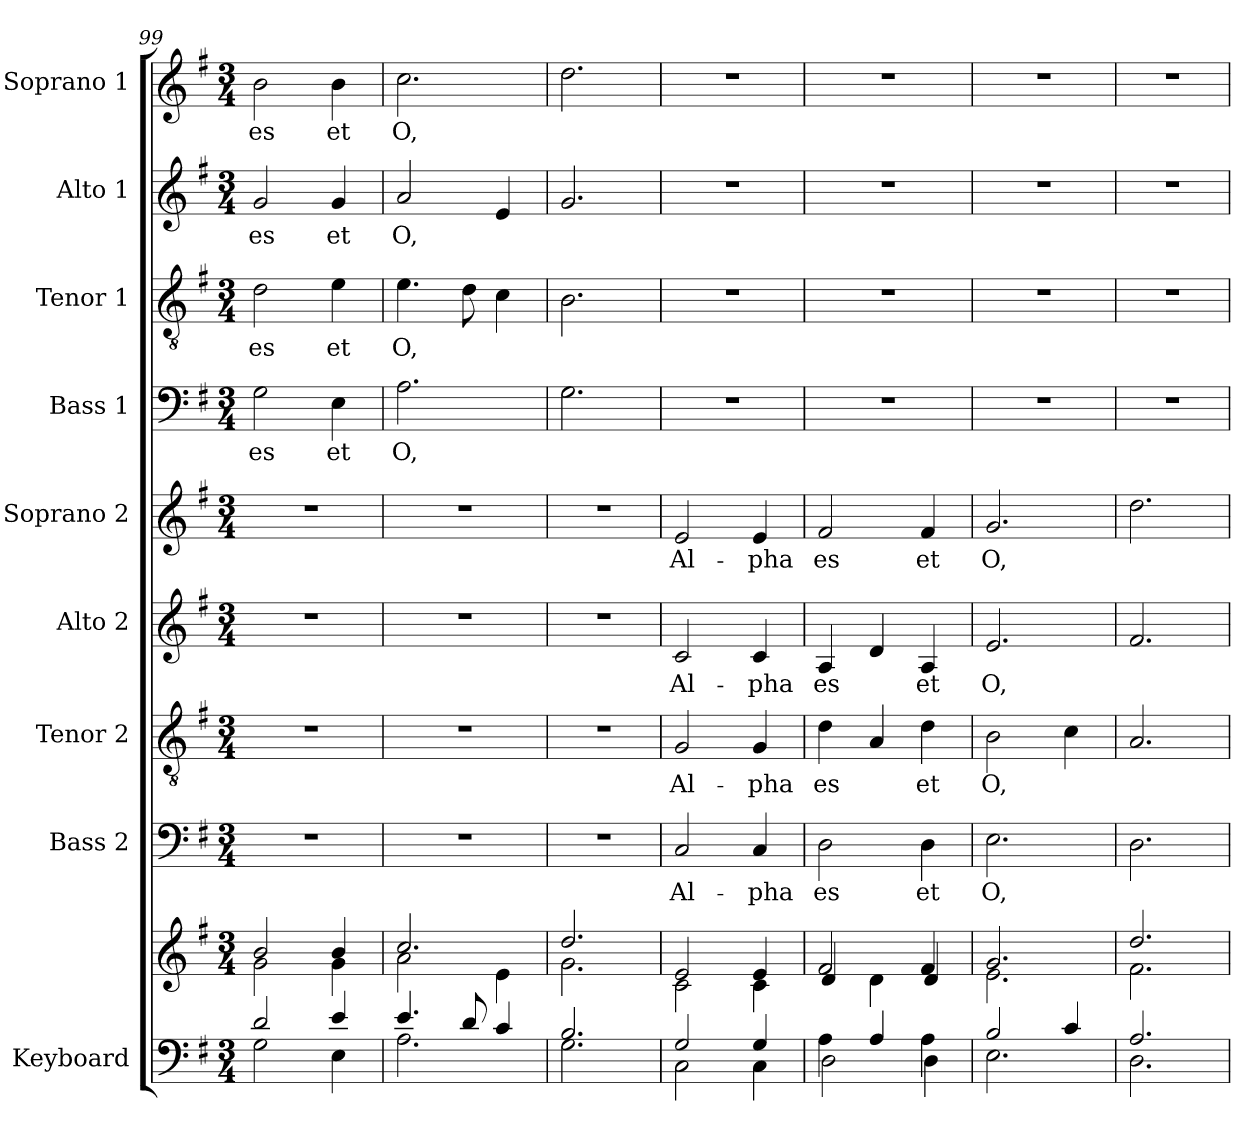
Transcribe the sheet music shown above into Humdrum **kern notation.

**kern	**kern	**kern	**text	**kern	**text	**kern	**text	**kern	**text	**kern	**text	**kern	**text	**kern	**text	**kern	**text
*part9	*part9	*part8	*part8	*part7	*part7	*part6	*part6	*part5	*part5	*part4	*part4	*part3	*part3	*part2	*part2	*part1	*part1
*staff10	*staff9	*staff8	*staff8	*staff7	*staff7	*staff6	*staff6	*staff5	*staff5	*staff4	*staff4	*staff3	*staff3	*staff2	*staff2	*staff1	*staff1
*I"Keyboard	*	*I"Bass 2	*	*I"Tenor 2	*	*I"Alto 2	*	*I"Soprano 2	*	*I"Bass 1	*	*I"Tenor 1	*	*I"Alto 1	*	*I"Soprano 1	*
*I'Kb	*	*I'B 2	*	*I'T 2	*	*I'A 2	*	*I'S 2	*	*I'B 1	*	*I'T 1	*	*I'A 1	*	*I'S 1	*
*clefF4	*clefG2	*clefF4	*	*clefGv2	*	*clefG2	*	*clefG2	*	*clefF4	*	*clefGv2	*	*clefG2	*	*clefG2	*
*k[f#]	*k[f#]	*k[f#]	*	*k[f#]	*	*k[f#]	*	*k[f#]	*	*k[f#]	*	*k[f#]	*	*k[f#]	*	*k[f#]	*
*G:	*G:	*G:	*	*G:	*	*G:	*	*G:	*	*G:	*	*G:	*	*G:	*	*G:	*
*M3/4	*M3/4	*M3/4	*	*M3/4	*	*M3/4	*	*M3/4	*	*M3/4	*	*M3/4	*	*M3/4	*	*M3/4	*
=99	=99	=99	=99	=99	=99	=99	=99	=99	=99	=99	=99	=99	=99	=99	=99	=99	=99
*^	*^	*	*	*	*	*	*	*	*	*	*	*	*	*	*	*	*
2d/	2G\	2b/	2g\	2.r	.	2.r	.	2.r	.	2.r	.	2G\	es	2d\	es	2g/	es	2b\	es
4e/	4E\	4b/	4g\	.	.	.	.	.	.	.	.	4E\	et	4e\	et	4g/	et	4b\	et
!!LO:LB:g=z
=100	=100	=100	=100	=100	=100	=100	=100	=100	=100	=100	=100	=100	=100	=100	=100	=100	=100	=100	=100
4.e/	2.A\	2.cc/	2a\	2.r	.	2.r	.	2.r	.	2.r	.	2.A\	O,	4.e\	O,	2a/	O,	2.cc\	O,
8d/	.	.	.	.	.	.	.	.	.	.	.	.	.	8d\	.	.	.	.	.
4c/	.	.	4e\	.	.	.	.	.	.	.	.	.	.	4c\	.	4e/	.	.	.
=101	=101	=101	=101	=101	=101	=101	=101	=101	=101	=101	=101	=101	=101	=101	=101	=101	=101	=101	=101
2.B/	2.G\	2.dd/	2.g\	2.r	.	2.r	.	2.r	.	2.r	.	2.G\	.	2.B\	.	2.g/	.	2.dd\	.
=102	=102	=102	=102	=102	=102	=102	=102	=102	=102	=102	=102	=102	=102	=102	=102	=102	=102	=102	=102
2G/	2C\	2e/	2c\	2C/	Al-	2G/	Al-	2c/	Al-	2e/	Al-	2.r	.	2.r	.	2.r	.	2.r	.
4G/	4C\	4e/	4c\	4C/	-pha	4G/	-pha	4c/	-pha	4e/	-pha	.	.	.	.	.	.	.	.
=103	=103	=103	=103	=103	=103	=103	=103	=103	=103	=103	=103	=103	=103	=103	=103	=103	=103	=103	=103
*	*^	*	*^	*	*	*	*	*	*	*	*	*	*	*	*	*	*	*	*
4A\	4ryy	2D\	2f#/	4ryy	4d/	2D\	es	4d\	es	4A/	es	2f#/	es	2.r	.	2.r	.	2.r	.	2.r	.
4ryy	4A/	.	.	4d\	4ryy	.	.	4A/	.	4d/	.	.	.	.	.	.	.	.	.	.	.
4A\	4ryy	4D\	4f#/	4ryy	4d/	4D\	et	4d\	et	4A/	et	4f#/	et	.	.	.	.	.	.	.	.
*	*v	*v	*	*	*	*	*	*	*	*	*	*	*	*	*	*	*	*	*	*	*
*	*	*	*v	*v	*	*	*	*	*	*	*	*	*	*	*	*	*	*	*	*
=104	=104	=104	=104	=104	=104	=104	=104	=104	=104	=104	=104	=104	=104	=104	=104	=104	=104	=104	=104
2B/	2.E\	2.g/	2.e\	2.E\	O,	2B\	O,	2.e/	O,	2.g/	O,	2.r	.	2.r	.	2.r	.	2.r	.
4c/	.	.	.	.	.	4c\	.	.	.	.	.	.	.	.	.	.	.	.	.
=105	=105	=105	=105	=105	=105	=105	=105	=105	=105	=105	=105	=105	=105	=105	=105	=105	=105	=105	=105
2.A/	2.D\	2.dd/	2.f#\	2.D\	.	2.A/	.	2.f#/	.	2.dd\	.	2.r	.	2.r	.	2.r	.	2.r	.
*v	*v	*	*	*	*	*	*	*	*	*	*	*	*	*	*	*	*	*	*
*	*v	*v	*	*	*	*	*	*	*	*	*	*	*	*	*	*	*	*
=	=	=	=	=	=	=	=	=	=	=	=	=	=	=	=	=	=
*-	*-	*-	*-	*-	*-	*-	*-	*-	*-	*-	*-	*-	*-	*-	*-	*-	*-
